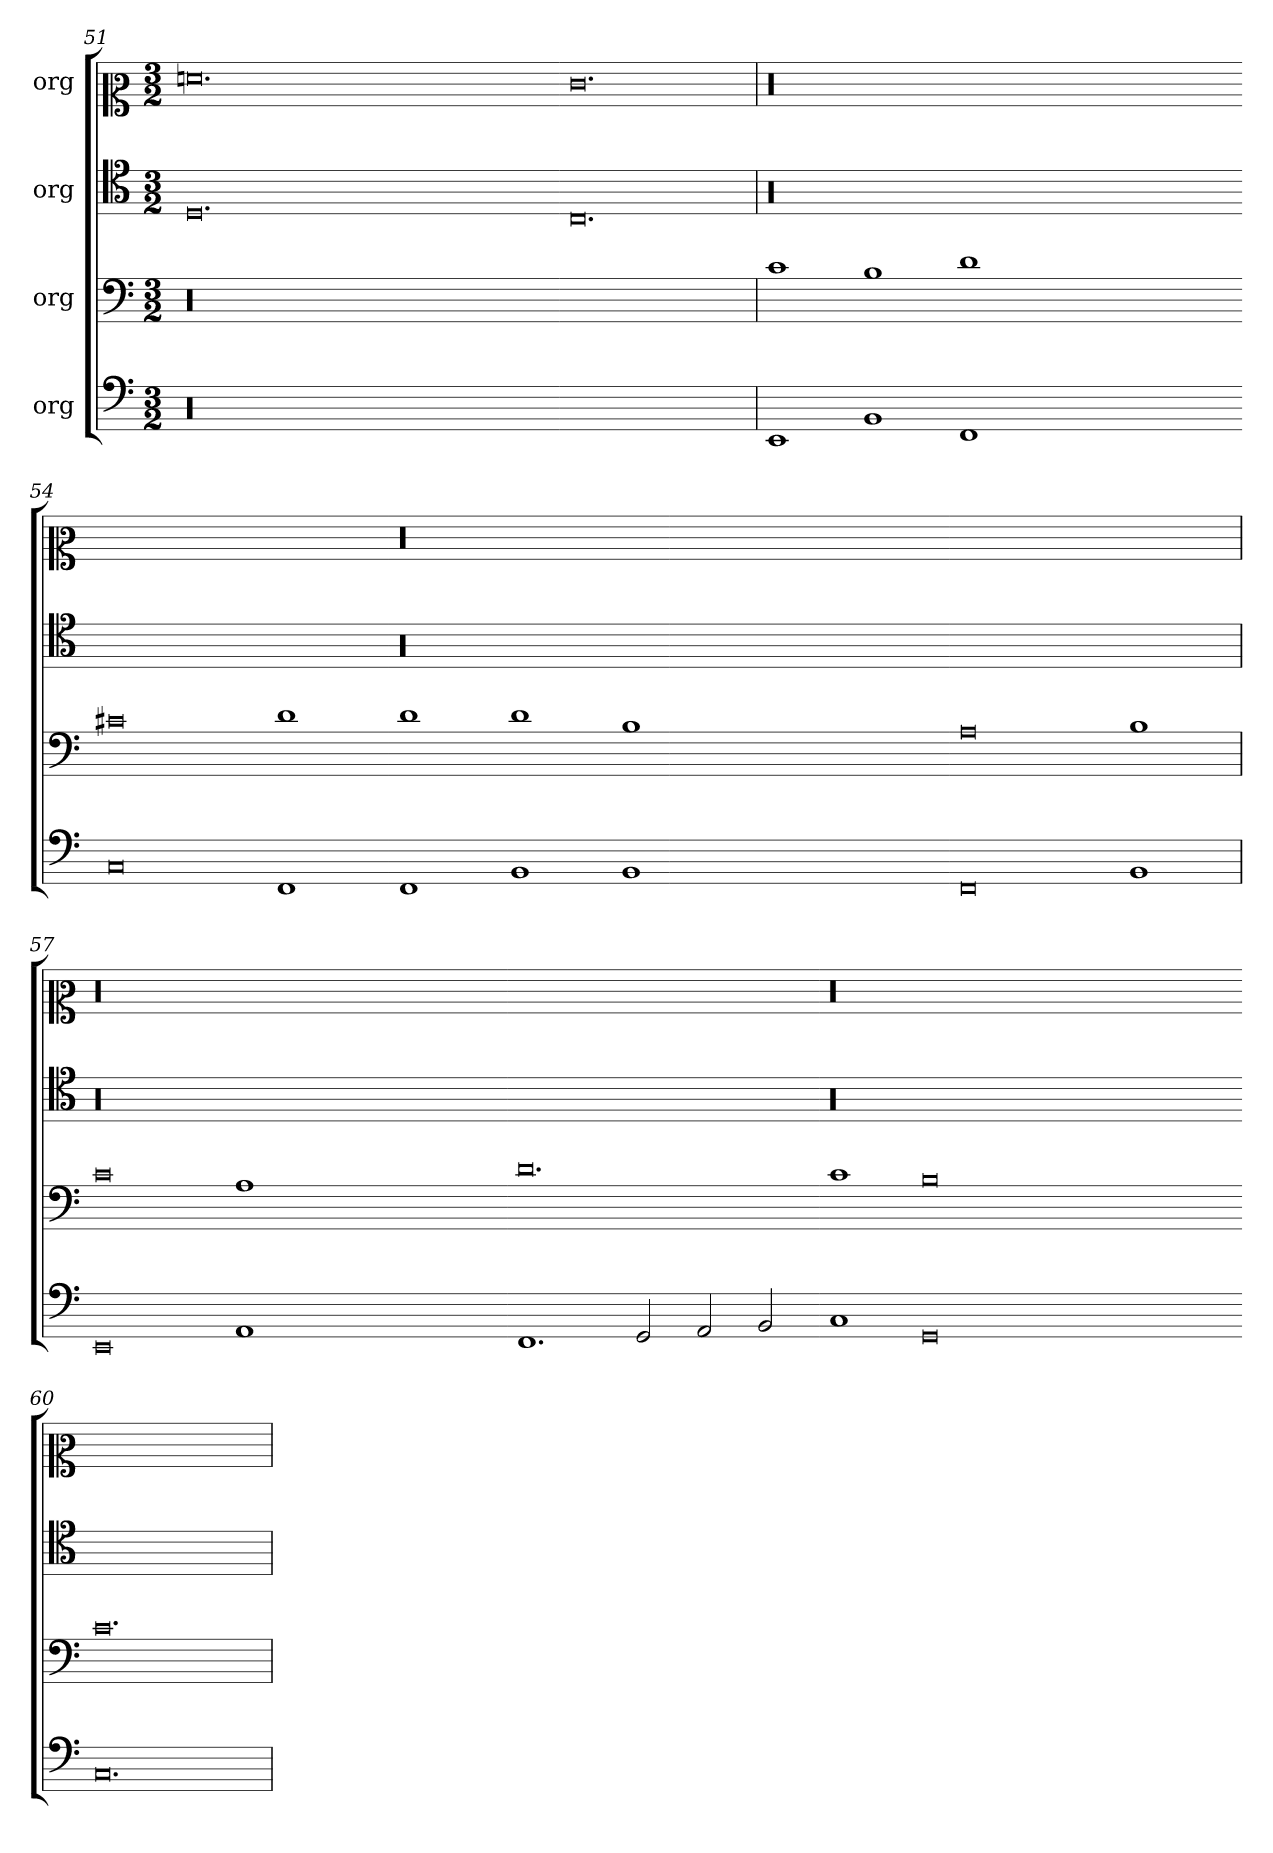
**kern	**kern	**kern	**kern
*part4	*part3	*part2	*part1
*staff4	*staff3	*staff2	*staff1
*I"org	*I"org	*I"org	*I"org
*clefF5	*clefF4	*clefC4	*clefC2
*k[]	*k[]	*k[]	*k[]
*a:	*a:	*a:	*a:
*M3/2	*M3/2	*M3/2	*M3/2
=51	=51	=51	=51
00.r	00.r	0.D	0.fn
.	.	0.ryy	0.ryy
=52-	=52-	=52-	=52-
0.ryy	0.ryy	0.C	0.e
=53	=53	=53	=53
1CC	1c	00.r	00.r
1GG	1B	.	.
1DD	1d	.	.
0.ryy	0.ryy	.	.
=54-	=54-	=54-	=54-
0AA	0c#X	0.ryy	0.ryy
1DD	1d	.	.
=55-	=55-	=55-	=55-
1DD	1d	00.r	00.r
1GG	1d	.	.
1GG	1B	.	.
0.ryy	0.ryy	.	.
=56-	=56-	=56-	=56-
0DD	0A	0.ryy	0.ryy
1GG	1B	.	.
=57	=57	=57	=57
0CC	0c	00.r	00.r
1FF	1A	.	.
0.ryy	0.ryy	.	.
=58-	=58-	=58-	=58-
1.DD	0.d	0.ryy	0.ryy
2EE/	.	.	.
2FF/	.	.	.
2GG/	.	.	.
=59-	=59-	=59-	=59-
1AA	1c	00.r	00.r
0EE	0B	.	.
0.ryy	0.ryy	.	.
=60-	=60-	=60-	=60-
0.AA	0.c	0.ryy	0.ryy
=	=	=	=
*-	*-	*-	*-
